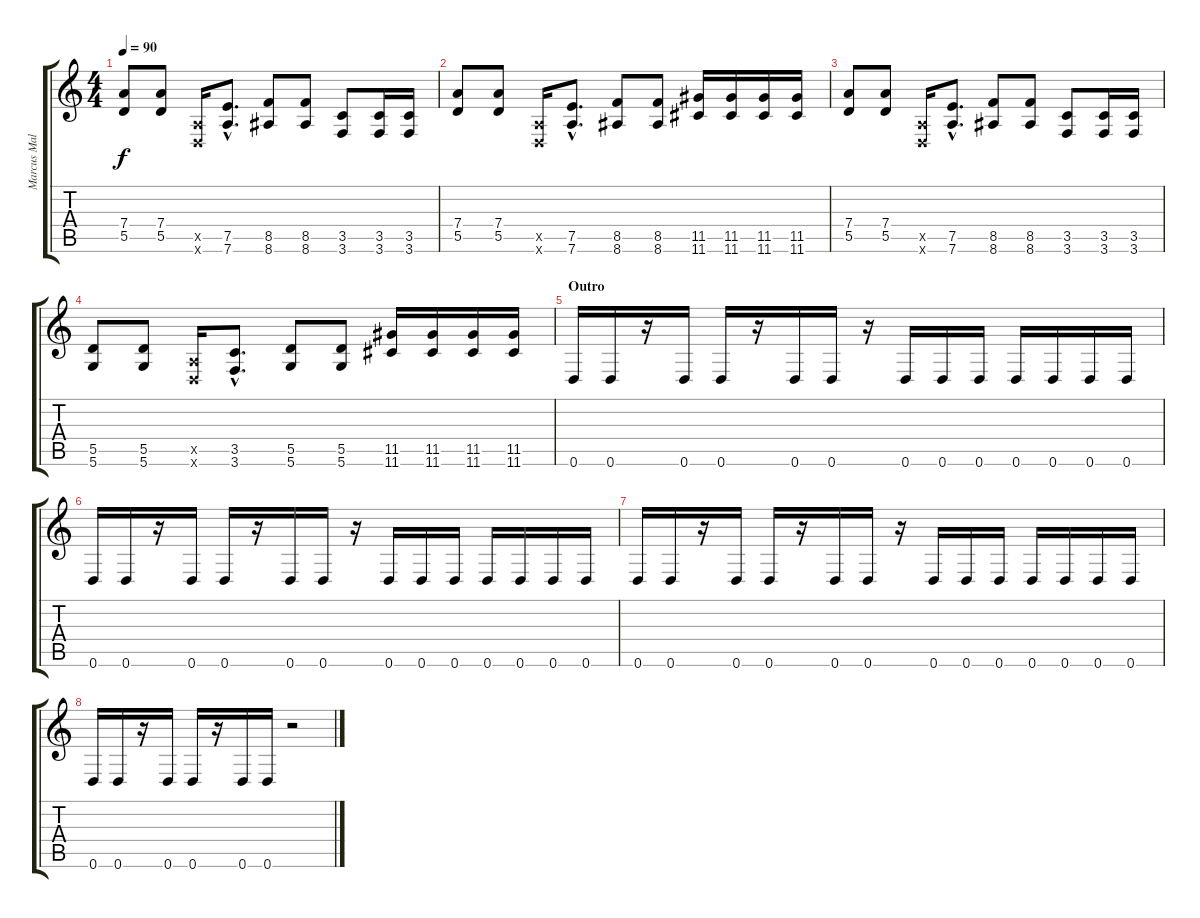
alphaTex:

\track ("Marcus Malonely" "Marcus Mal") {instrument distortionguitar}
\staff {score tabs}
\tuning (E4 B3 G3 D3 A2 D2) {hide}
\ts (4 4)
\tempo 90
\clef g2
\ks c
(7.4 5.5).8{dy f} (7.4 5.5).8 (0.5{x} 0.6{x}).16 (7.5{hac} 7.6{hac}).8{d} (8.5 8.6).8 (8.5 8.6).8 (3.5 3.6).8 (3.5 3.6).16 (3.5 3.6).16 |
(7.4 5.5).8 (7.4 5.5).8 (0.5{x} 0.6{x}).16 (7.5{hac} 7.6{hac}).8{d} (8.5 8.6).8 (8.5 8.6).8 (11.5 11.6).16 (11.5 11.6).16 (11.5 11.6).16 (11.5 11.6).16 |
(7.4 5.5).8 (7.4 5.5).8 (0.5{x} 0.6{x}).16 (7.5{hac} 7.6{hac}).8{d} (8.5 8.6).8 (8.5 8.6).8 (3.5 3.6).8 (3.5 3.6).16 (3.5 3.6).16 |
(5.5 5.6).8 (5.5 5.6).8 (0.5{x} 0.6{x}).16 (3.5{hac} 3.6{hac}).8{d} (5.5 5.6).8 (5.5 5.6).8 (11.5 11.6).16 (11.5 11.6).16 (11.5 11.6).16 (11.5 11.6).16 |
\section ("" "Outro")
0.6.16 0.6.16 r.16 0.6.16 0.6.16 r.16 0.6.16 0.6.16 r.16 0.6.16 0.6.16 0.6.16 0.6.16 0.6.16 0.6.16 0.6.16 |
0.6.16 0.6.16 r.16 0.6.16 0.6.16 r.16 0.6.16 0.6.16 r.16 0.6.16 0.6.16 0.6.16 0.6.16 0.6.16 0.6.16 0.6.16 |
0.6.16 0.6.16 r.16 0.6.16 0.6.16 r.16 0.6.16 0.6.16 r.16 0.6.16 0.6.16 0.6.16 0.6.16 0.6.16 0.6.16 0.6.16 |
0.6.16 0.6.16 r.16 0.6.16 0.6.16 r.16 0.6.16 0.6.16 r.2
